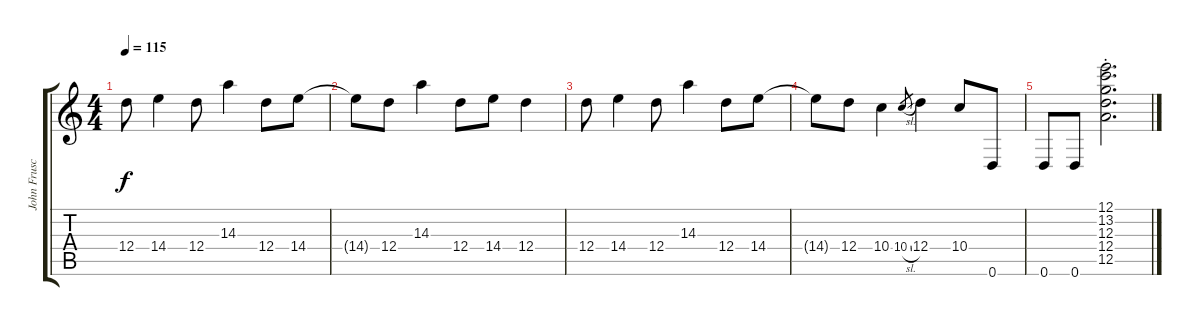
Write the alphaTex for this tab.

\track ("John Frusciante I" "John Frusc") {instrument electricguitarjazz}
\staff {score tabs}
\tuning (E4 B3 G3 D3 A2 D2) {hide}
\ts (4 4)
\tempo 115
\clef g2
\ks c
12.4.8{dy f} 14.4.4 12.4.8 14.3.4 12.4.8 14.4.8 |
14.4{t}.8 12.4.8 14.3.4 12.4.8 14.4.8 12.4.4 |
12.4.8 14.4.4 12.4.8 14.3.4 12.4.8 14.4.8 |
14.4{t}.8 12.4.8 10.4.4 10.4{sl}.8{gr} 12.4.4 10.4.8 0.6.8 |
0.6.8 0.6.8 (12.1 13.2 12.3{st} 12.4 12.5).2{d}
